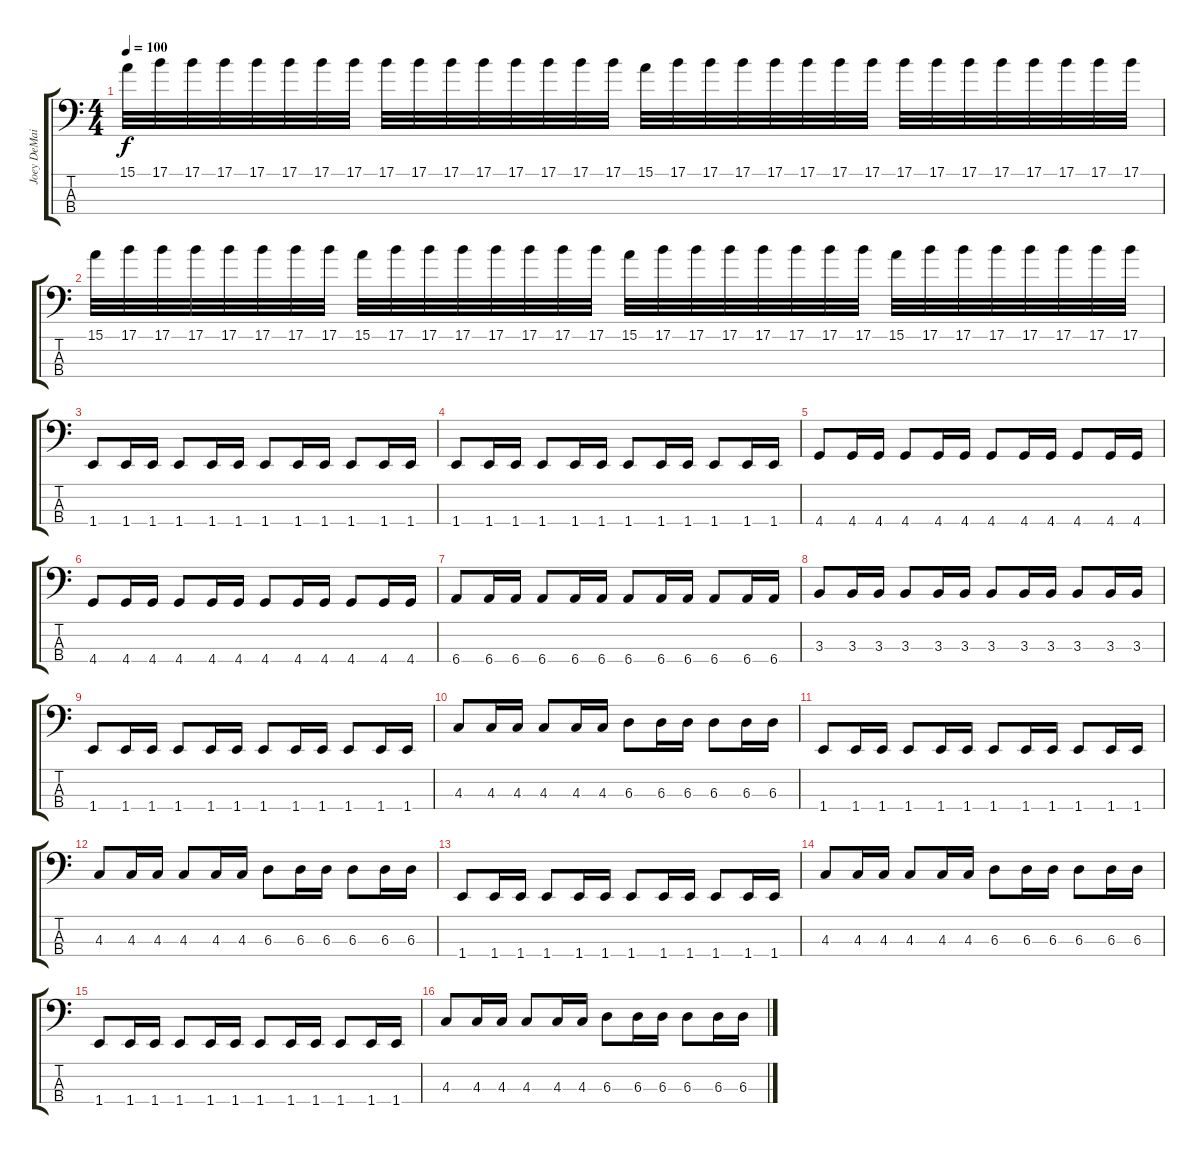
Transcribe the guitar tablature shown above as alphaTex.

\track ("Joey DeMaio" "Joey DeMai") {instrument electricbasspick}
\staff {score tabs}
\tuning (Gb2 Db2 Ab1 Eb1) {hide}
\ts (4 4)
\tempo 100
\clef f4
\ks c
15.1.32{dy f} 17.1.32 17.1.32 17.1.32 17.1.32 17.1.32 17.1.32 17.1.32 17.1.32 17.1.32 17.1.32 17.1.32 17.1.32 17.1.32 17.1.32 17.1.32 15.1.32 17.1.32 17.1.32 17.1.32 17.1.32 17.1.32 17.1.32 17.1.32 17.1.32 17.1.32 17.1.32 17.1.32 17.1.32 17.1.32 17.1.32 17.1.32 |
15.1.32 17.1.32 17.1.32 17.1.32 17.1.32 17.1.32 17.1.32 17.1.32 15.1.32 17.1.32 17.1.32 17.1.32 17.1.32 17.1.32 17.1.32 17.1.32 15.1.32 17.1.32 17.1.32 17.1.32 17.1.32 17.1.32 17.1.32 17.1.32 15.1.32 17.1.32 17.1.32 17.1.32 17.1.32 17.1.32 17.1.32 17.1.32 |
1.4.8 1.4.16 1.4.16 1.4.8 1.4.16 1.4.16 1.4.8 1.4.16 1.4.16 1.4.8 1.4.16 1.4.16 |
1.4.8 1.4.16 1.4.16 1.4.8 1.4.16 1.4.16 1.4.8 1.4.16 1.4.16 1.4.8 1.4.16 1.4.16 |
4.4.8 4.4.16 4.4.16 4.4.8 4.4.16 4.4.16 4.4.8 4.4.16 4.4.16 4.4.8 4.4.16 4.4.16 |
4.4.8 4.4.16 4.4.16 4.4.8 4.4.16 4.4.16 4.4.8 4.4.16 4.4.16 4.4.8 4.4.16 4.4.16 |
6.4.8 6.4.16 6.4.16 6.4.8 6.4.16 6.4.16 6.4.8 6.4.16 6.4.16 6.4.8 6.4.16 6.4.16 |
3.3.8 3.3.16 3.3.16 3.3.8 3.3.16 3.3.16 3.3.8 3.3.16 3.3.16 3.3.8 3.3.16 3.3.16 |
1.4.8 1.4.16 1.4.16 1.4.8 1.4.16 1.4.16 1.4.8 1.4.16 1.4.16 1.4.8 1.4.16 1.4.16 |
4.3.8 4.3.16 4.3.16 4.3.8 4.3.16 4.3.16 6.3.8 6.3.16 6.3.16 6.3.8 6.3.16 6.3.16 |
1.4.8 1.4.16 1.4.16 1.4.8 1.4.16 1.4.16 1.4.8 1.4.16 1.4.16 1.4.8 1.4.16 1.4.16 |
4.3.8 4.3.16 4.3.16 4.3.8 4.3.16 4.3.16 6.3.8 6.3.16 6.3.16 6.3.8 6.3.16 6.3.16 |
1.4.8 1.4.16 1.4.16 1.4.8 1.4.16 1.4.16 1.4.8 1.4.16 1.4.16 1.4.8 1.4.16 1.4.16 |
4.3.8 4.3.16 4.3.16 4.3.8 4.3.16 4.3.16 6.3.8 6.3.16 6.3.16 6.3.8 6.3.16 6.3.16 |
1.4.8 1.4.16 1.4.16 1.4.8 1.4.16 1.4.16 1.4.8 1.4.16 1.4.16 1.4.8 1.4.16 1.4.16 |
4.3.8 4.3.16 4.3.16 4.3.8 4.3.16 4.3.16 6.3.8 6.3.16 6.3.16 6.3.8 6.3.16 6.3.16
